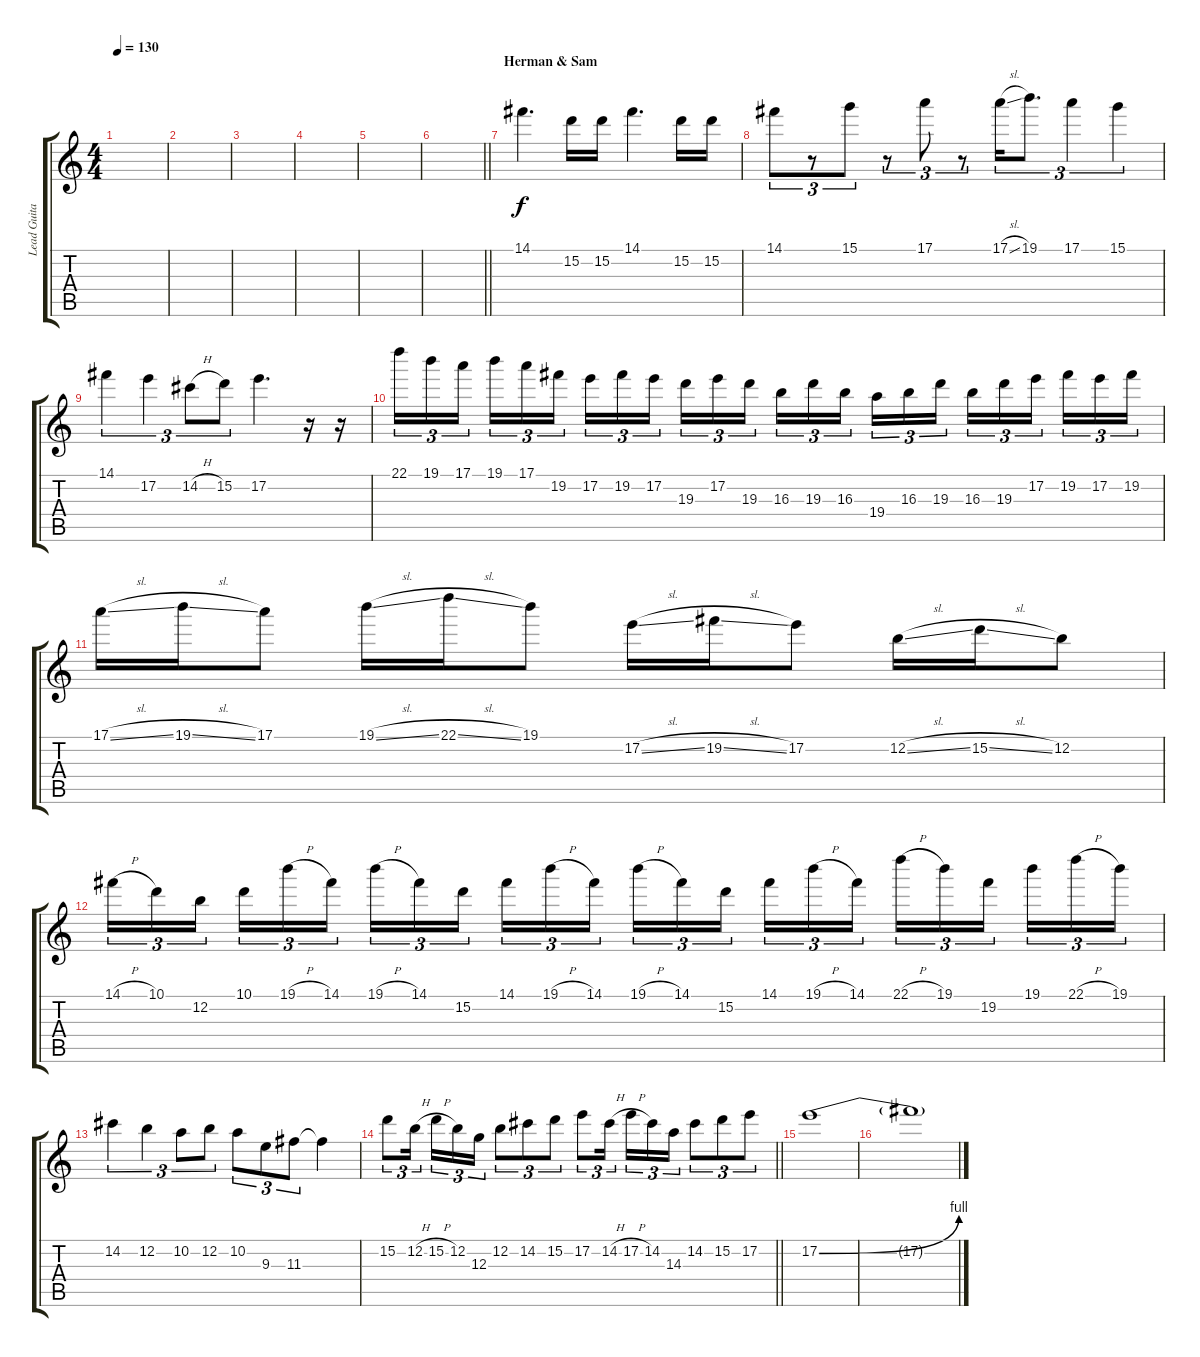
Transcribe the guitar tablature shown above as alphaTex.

\track ("Lead Guitar - Sam Totman" "Lead Guita") {instrument distortionguitar}
\staff {score tabs}
\tuning (E4 B3 G3 D3 A2 E2) {hide}
\ts (4 4)
\tempo 130
\clef g2
\ks c
|
|
|
|
|
\barLineRight lightlight
|
\section ("" "Herman & Sam")
14.1.4{d} 15.2.16 15.2.16 14.1.4{d} 15.2.16 15.2.16 |
14.1.8{tu (3 2)} r.8{tu (3 2)} 15.1.8{tu (3 2)} r.8{tu (3 2)} 17.1.8{tu (3 2)} r.8{tu (3 2)} 17.1{sl}.16{tu (3 2)} 19.1.8{d tu (3 2)} 17.1.4{tu (3 2)} 15.1.4{tu (3 2)} |
14.1.4{tu (3 2)} 17.2.4{tu (3 2)} 14.2{h}.8{tu (3 2)} 15.2.8{tu (3 2)} 17.2.4{d} r.16 r.16 |
22.1.16{tu (3 2)} 19.1.16{tu (3 2)} 17.1.16{tu (3 2) beam splitsecondary} 19.1.16{tu (3 2)} 17.1.16{tu (3 2)} 19.2.16{tu (3 2)} 17.2.16{tu (3 2)} 19.2.16{tu (3 2)} 17.2.16{tu (3 2) beam splitsecondary} 19.3.16{tu (3 2)} 17.2.16{tu (3 2)} 19.3.16{tu (3 2)} 16.3.16{tu (3 2)} 19.3.16{tu (3 2)} 16.3.16{tu (3 2) beam splitsecondary} 19.4.16{tu (3 2)} 16.3.16{tu (3 2)} 19.3.16{tu (3 2)} 16.3.16{tu (3 2)} 19.3.16{tu (3 2)} 17.2.16{tu (3 2) beam splitsecondary} 19.2.16{tu (3 2)} 17.2.16{tu (3 2)} 19.2.16{tu (3 2)} |
17.1{sl}.16 19.1{sl}.16 17.1.8 19.1{sl}.16 22.1{sl}.16 19.1.8 17.2{sl}.16 19.2{sl}.16 17.2.8 12.2{sl}.16 15.2{sl}.16 12.2.8 |
14.1{h}.16{tu (3 2)} 10.1.16{tu (3 2)} 12.2.16{tu (3 2) beam splitsecondary} 10.1.16{tu (3 2)} 19.1{h}.16{tu (3 2)} 14.1.16{tu (3 2)} 19.1{h}.16{tu (3 2)} 14.1.16{tu (3 2)} 15.2.16{tu (3 2) beam splitsecondary} 14.1.16{tu (3 2)} 19.1{h}.16{tu (3 2)} 14.1.16{tu (3 2)} 19.1{h}.16{tu (3 2)} 14.1.16{tu (3 2)} 15.2.16{tu (3 2) beam splitsecondary} 14.1.16{tu (3 2)} 19.1{h}.16{tu (3 2)} 14.1.16{tu (3 2)} 22.1{h}.16{tu (3 2)} 19.1.16{tu (3 2)} 19.2.16{tu (3 2) beam splitsecondary} 19.1.16{tu (3 2)} 22.1{h}.16{tu (3 2)} 19.1.16{tu (3 2)} |
14.2.4{tu (3 2)} 12.2.4{tu (3 2)} 10.2.8{tu (3 2)} 12.2.8{tu (3 2)} 10.2.8{tu (3 2)} 9.3.8{tu (3 2)} 11.3.8{tu (3 2)} 11.3{t}.4 |
\barLineRight lightlight
15.2.8{tu (3 2)} 12.2{h}.16{tu (3 2) beam splitsecondary} 15.2{h}.16{tu (3 2)} 12.2.16{tu (3 2)} 12.3.16{tu (3 2)} 12.2.8{tu (3 2)} 14.2.8{tu (3 2)} 15.2.8{tu (3 2)} 17.2.8{tu (3 2)} 14.2{h}.16{tu (3 2) beam splitsecondary} 17.2{h}.16{tu (3 2)} 14.2.16{tu (3 2)} 14.3.16{tu (3 2)} 14.2.8{tu (3 2)} 15.2.8{tu (3 2)} 17.2.8{tu (3 2)} |
17.2{be (bend 0 0 60 4)}.1 |
17.2{t}.1{volume 1}
